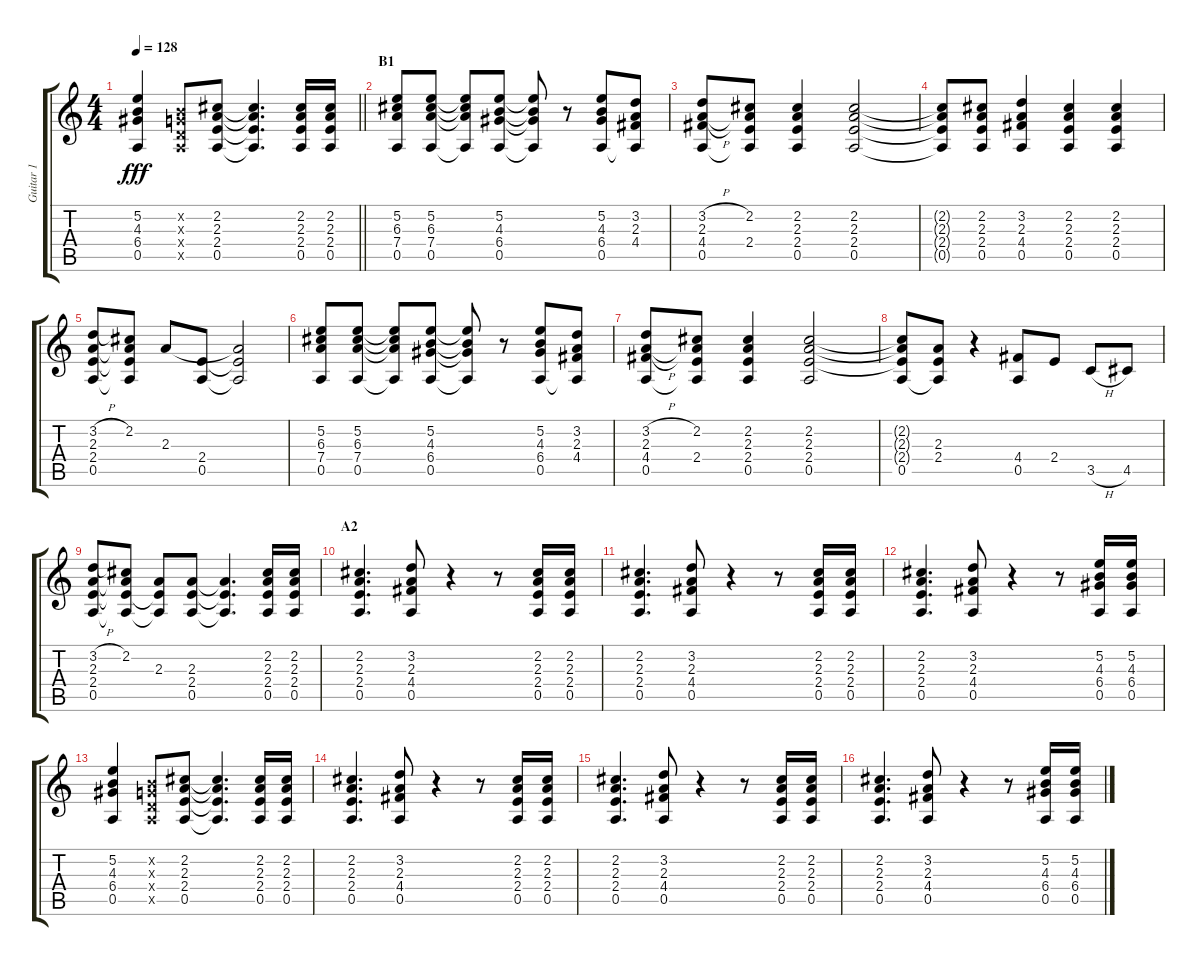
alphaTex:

\track ("Guitar 1" "Guitar 1") {instrument distortionguitar}
\staff {score tabs}
\tuning (E4 B3 G3 D3 A2 E2) {hide}
\ts (4 4)
\tempo 128
\clef g2
\barLineRight lightlight
\ks c
(5.2 4.3 6.4 0.5).4{dy fff} (0.2{x} 0.3{x} 0.4{x} 0.5{x}).8 (2.2 2.3 2.4 0.5).8 (2.2{t} 2.3{t} 2.4{t} 0.5{t}).4{d} (2.2 2.3 2.4 0.5).16 (2.2 2.3 2.4 0.5).16 |
\section ("" "B1")
(5.2 6.3 7.4 0.5).8 (5.2 6.3 7.4 0.5).8 (5.2{t} 6.3{t} 7.4{t} 0.5{t}).8 (5.2 4.3 6.4 0.5).8 (5.2{t} 4.3{t} 6.4{t} 0.5{t}).8 r.8 (5.2 4.3 6.4 0.5).8 (3.2 2.3 4.4 0.5{t}).8 |
(3.2{h} 2.3 4.4{h} 0.5).8 (2.2 2.3{t} 2.4 0.5{t}).8 (2.2 2.3 2.4 0.5).4 (2.2 2.3 2.4 0.5).2 |
(2.2{t} 2.3{t} 2.4{t} 0.5{t}).8 (2.2 2.3 2.4 0.5).8 (3.2 2.3 4.4 0.5).4 (2.2 2.3 2.4 0.5).4 (2.2 2.3 2.4 0.5).4 |
(3.2{h} 2.3 2.4 0.5).8 (2.2 2.3{t} 2.4{t} 0.5{t}).8 2.3.8 (2.4 0.5).8 (2.3{t} 2.4{t} 0.5{t}).2 |
(5.2 6.3 7.4 0.5).8 (5.2 6.3 7.4 0.5).8 (5.2{t} 6.3{t} 7.4{t} 0.5{t}).8 (5.2 4.3 6.4 0.5).8 (5.2{t} 4.3{t} 6.4{t} 0.5{t}).8 r.8 (5.2 4.3 6.4 0.5).8 (3.2 2.3 4.4 0.5{t}).8 |
(3.2{h} 2.3 4.4{h} 0.5).8 (2.2 2.3{t} 2.4 0.5{t}).8 (2.2 2.3 2.4 0.5).4 (2.2 2.3 2.4 0.5).2 |
(2.2{t} 2.3{t} 2.4{t} 0.5).8 (2.3 2.4 0.5{t}).8 r.4 (4.4 0.5).8 2.4.8 3.5{h}.8 4.5.8 |
(3.2{h} 2.3 2.4 0.5).8 (2.2 2.3{t} 2.4{t} 0.5{t}).8 (2.3 2.4{t} 0.5{t}).8 (2.3 2.4 0.5).8 (2.3{t} 2.4{t} 0.5{t}).4{d} (2.2 2.3 2.4 0.5).16 (2.2 2.3 2.4 0.5).16 |
\section ("" "A2")
(2.2 2.3 2.4 0.5).4{d} (3.2 2.3 4.4 0.5).8 r.4 r.8 (2.2 2.3 2.4 0.5).16 (2.2 2.3 2.4 0.5).16 |
(2.2 2.3 2.4 0.5).4{d} (3.2 2.3 4.4 0.5).8 r.4 r.8 (2.2 2.3 2.4 0.5).16 (2.2 2.3 2.4 0.5).16 |
(2.2 2.3 2.4 0.5).4{d} (3.2 2.3 4.4 0.5).8 r.4 r.8 (5.2 4.3 6.4 0.5).16 (5.2 4.3 6.4 0.5).16 |
(5.2 4.3 6.4 0.5).4 (0.2{x} 0.3{x} 0.4{x} 0.5{x}).8 (2.2 2.3 2.4 0.5).8 (2.2{t} 2.3{t} 2.4{t} 0.5{t}).4{d} (2.2 2.3 2.4 0.5).16 (2.2 2.3 2.4 0.5).16 |
(2.2 2.3 2.4 0.5).4{d} (3.2 2.3 4.4 0.5).8 r.4 r.8 (2.2 2.3 2.4 0.5).16 (2.2 2.3 2.4 0.5).16 |
(2.2 2.3 2.4 0.5).4{d} (3.2 2.3 4.4 0.5).8 r.4 r.8 (2.2 2.3 2.4 0.5).16 (2.2 2.3 2.4 0.5).16 |
(2.2 2.3 2.4 0.5).4{d} (3.2 2.3 4.4 0.5).8 r.4 r.8 (5.2 4.3 6.4 0.5).16 (5.2 4.3 6.4 0.5).16
